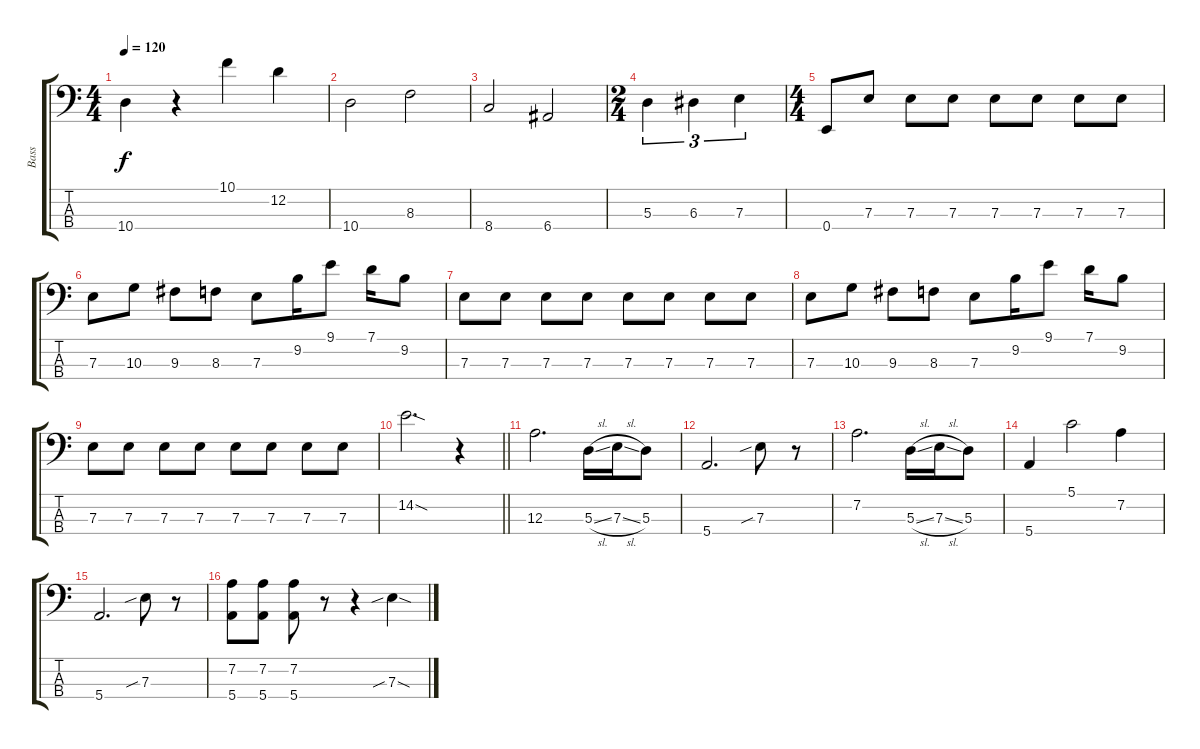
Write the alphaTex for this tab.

\track ("Bass" "Bass") {instrument electricbassfinger}
\staff {score tabs}
\tuning (G2 D2 A1 E1) {hide}
\ts (4 4)
\tempo 120
\clef f4
\ks c
10.4.4{dy f} r.4 10.1.4 12.2.4 |
10.4.2 8.3.2 |
8.4.2 6.4.2 |
\ts (2 4)
5.3.4{tu (3 2)} 6.3.4{tu (3 2)} 7.3.4{tu (3 2)} |
\ts (4 4)
0.4.8 7.3.8 7.3.8 7.3.8 7.3.8 7.3.8 7.3.8 7.3.8 |
7.3.8 10.3.8 9.3.8 8.3.8 7.3.8 9.2.16 9.1.8 7.1.16 9.2.8 |
7.3.8 7.3.8 7.3.8 7.3.8 7.3.8 7.3.8 7.3.8 7.3.8 |
7.3.8 10.3.8 9.3.8 8.3.8 7.3.8 9.2.16 9.1.8 7.1.16 9.2.8 |
7.3.8 7.3.8 7.3.8 7.3.8 7.3.8 7.3.8 7.3.8 7.3.8 |
\barLineRight lightlight
14.2{sod}.2{d} r.4 |
12.3.2{d} 5.3{sl}.16 7.3{sl}.16 5.3.8 |
5.4.2{d} 7.3{sib}.8 r.8 |
7.2.2{d} 5.3{sl}.16 7.3{sl}.16 5.3.8 |
5.4.4 5.1.2 7.2.4 |
5.4.2{d} 7.3{sib}.8 r.8 |
(7.2 5.4).8 (7.2 5.4).8 (7.2 5.4).8 r.8 r.4 7.3{sib sod}.4
